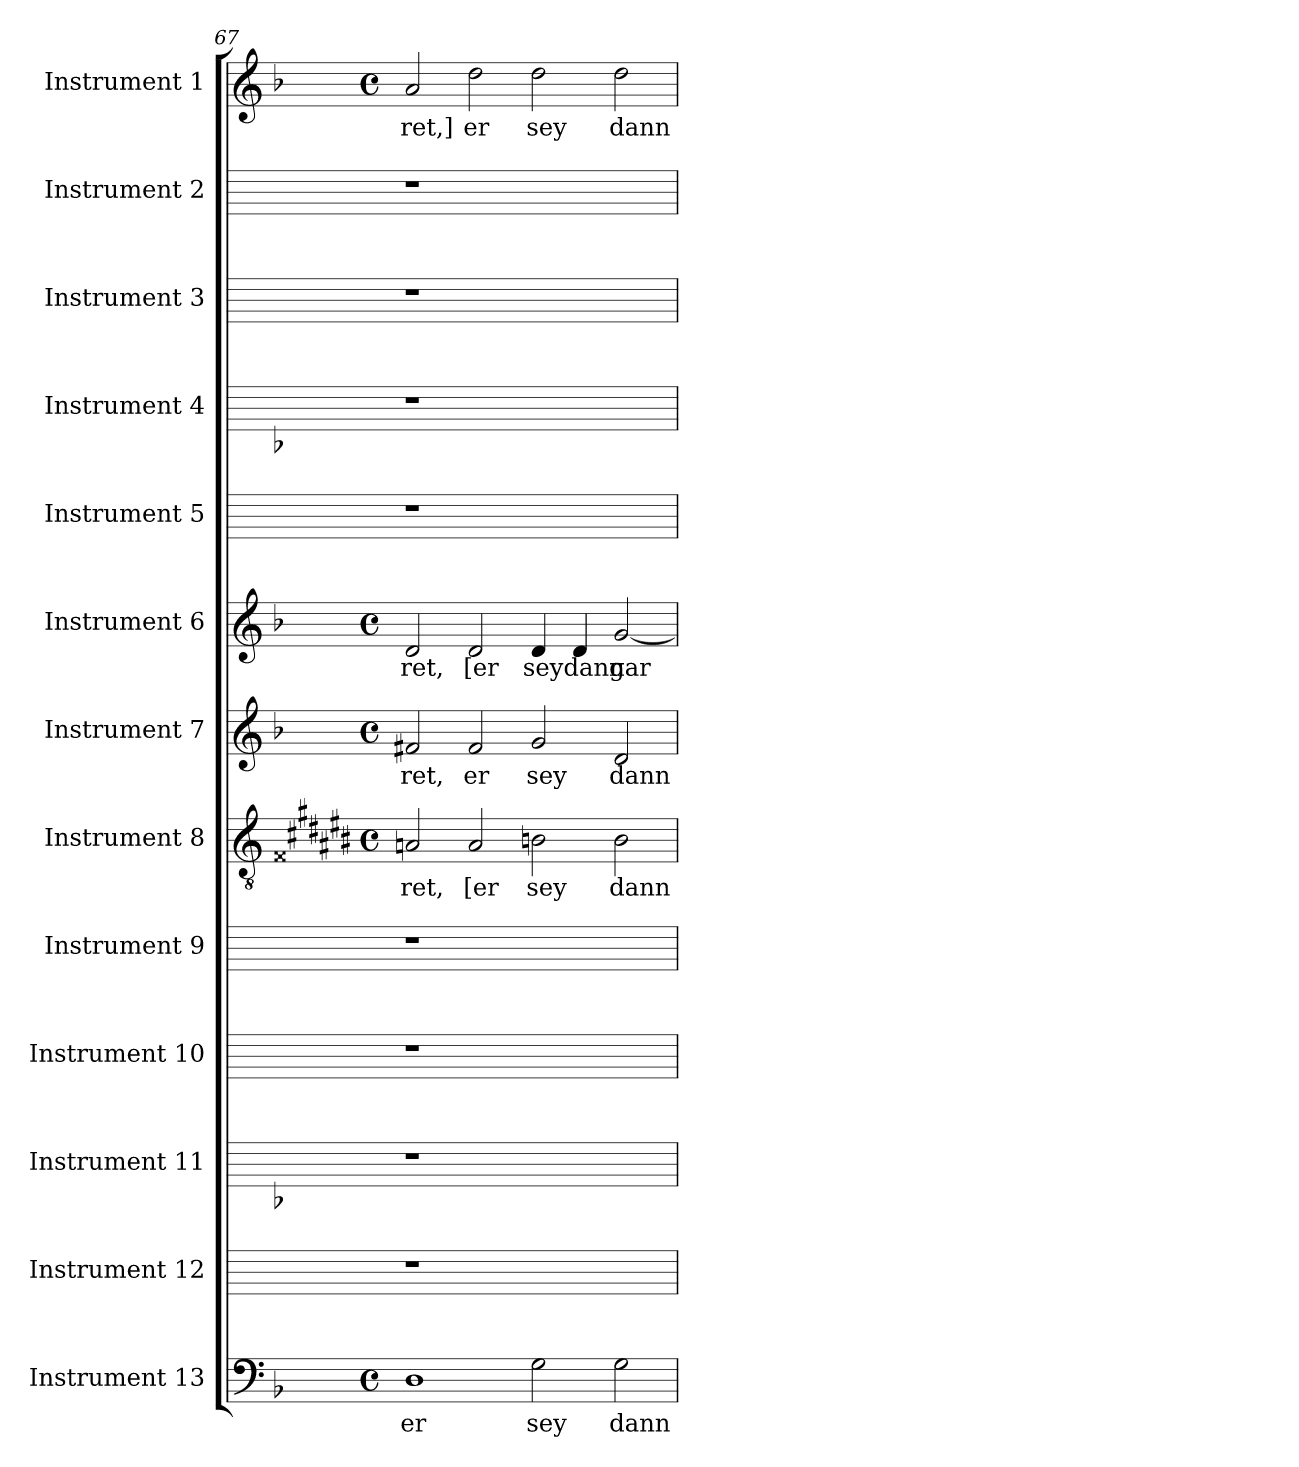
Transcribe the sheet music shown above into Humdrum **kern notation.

**kern	**text	**kern	**kern	**kern	**kern	**kern	**text	**kern	**text	**kern	**text	**kern	**kern	**kern	**kern	**kern	**text
*part13	*part13	*part12	*part11	*part10	*part9	*part8	*part8	*part7	*part7	*part6	*part6	*part5	*part4	*part3	*part2	*part1	*part1
*staff13	*staff13	*staff12	*staff11	*staff10	*staff9	*staff8	*staff8	*staff7	*staff7	*staff6	*staff6	*staff5	*staff4	*staff3	*staff2	*staff1	*staff1
*I"Instrument 13	*	*I"Instrument 12	*I"Instrument 11	*I"Instrument 10	*I"Instrument 9	*I"Instrument 8	*	*I"Instrument 7	*	*I"Instrument 6	*	*I"Instrument 5	*I"Instrument 4	*I"Instrument 3	*I"Instrument 2	*I"Instrument 1	*
!!LO:LB:g=z
*clefF4	*	*	*	*	*	*clefGv2	*	*clefG2	*	*clefG2	*	*	*	*	*	*clefG2	*
*ITrd-3c-5	*	*ITrd-2c-3	*ITrd1c2	*ITrd-2c-3	*ITrd-2c-3	*ITrd-2c-3	*	*ITrd-3c-5	*	*	*	*ITrd-2c-3	*ITrd1c2	*ITrd-2c-3	*ITrd-2c-3	*ITrd1c2	*
*k[b-e-]	*	*	*k[b-e-a-]	*	*	*k[f##c#g#d#a#e#b#]	*	*k[b-e-]	*	*k[b-]	*	*	*k[b-e-a-]	*	*	*k[b-e-a-]	*
*B-:	*	*	*E-:	*	*	*G#:	*	*B-:	*	*F:	*	*	*E-:	*	*	*E-:	*
*M4/4	*	*	*	*	*	*M4/4	*	*M4/4	*	*M4/4	*	*	*	*	*	*M4/4	*
*met(c)	*	*	*	*	*	*met(c)	*	*met(c)	*	*met(c)	*	*	*	*	*	*met(c)	*
=67	=67	=67	=67	=67	=67	=67	=67	=67	=67	=67	=67	=67	=67	=67	=67	=67	=67
!	!LO:LY:b:cj	!	!	!	!	!	!LO:LY:b:cj	!	!LO:LY:b:cj	!	!LO:LY:b:cj	!	!	!	!	!	!LO:LY:b:cj
1G	er	1r	1r	1r	1r	2c/	ret,	2bn/	ret,	2d/	ret,	1r	1r	1r	1r	2g/	-ret,]
!	!	!	!	!	!	!	!LO:LY:b:cj	!	!LO:LY:b:cj	!	!LO:LY:b:cj	!	!	!	!	!	!LO:LY:b:cj
.	.	.	.	.	.	2c/	[er	2b/	er	2d/	[er	.	.	.	.	2cc\	er
!	!LO:LY:b:cj	!	!	!	!	!	!LO:LY:b:cj	!	!LO:LY:b:cj	!	!LO:LY:b	!	!	!	!	!	!LO:LY:b:cj
2c\	sey	1ryy	1ryy	1ryy	1ryy	2dn\	sey	2cc/	sey	4d/	seydann	1ryy	1ryy	1ryy	1ryy	2cc\	sey
.	.	.	.	.	.	.	.	.	.	4d/	.	.	.	.	.	.	.
!	!LO:LY:b:cj	!	!	!	!	!	!LO:LY:b:cj	!	!LO:LY:b:cj	!	!LO:LY:b	!	!	!	!	!	!LO:LY:b:cj
2c\	dann	.	.	.	.	2d\	dann	2g/	dann	[<2g/	gar	.	.	.	.	2cc\	dann
=	=	=	=	=	=	=	=	=	=	=	=	=	=	=	=	=	=
*-	*-	*-	*-	*-	*-	*-	*-	*-	*-	*-	*-	*-	*-	*-	*-	*-	*-
